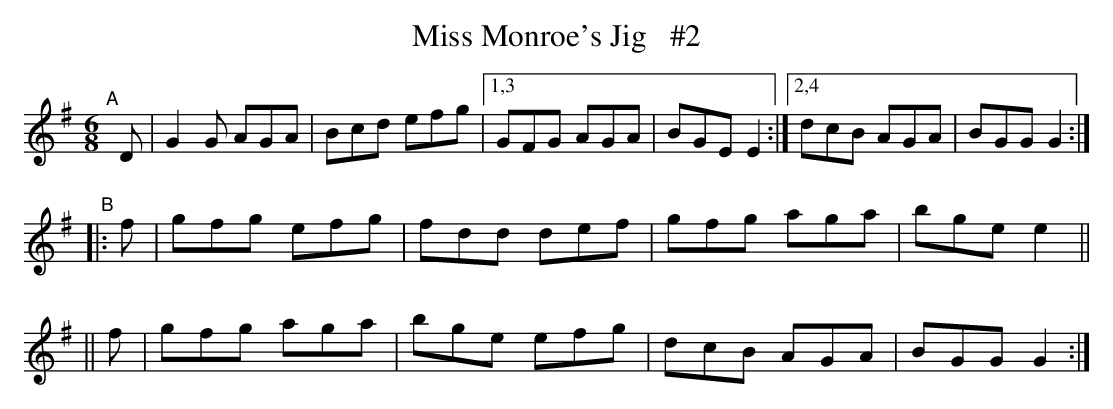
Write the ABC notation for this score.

X:1
T: Miss Monroe's Jig   #2
M: 6/8
L: 1/8
K: G
"^A"\
[|]D | G2G AGA | Bcd efg |[1,3 GFG AGA | BGE E2 :|[2,4 dcB AGA | BGG G2 :|
"^B"\
|: f | gfg efg | fdd def | gfg aga | bge e2 ||
|| f | gfg aga | bge efg | dcB AGA | BGG G2 :|
